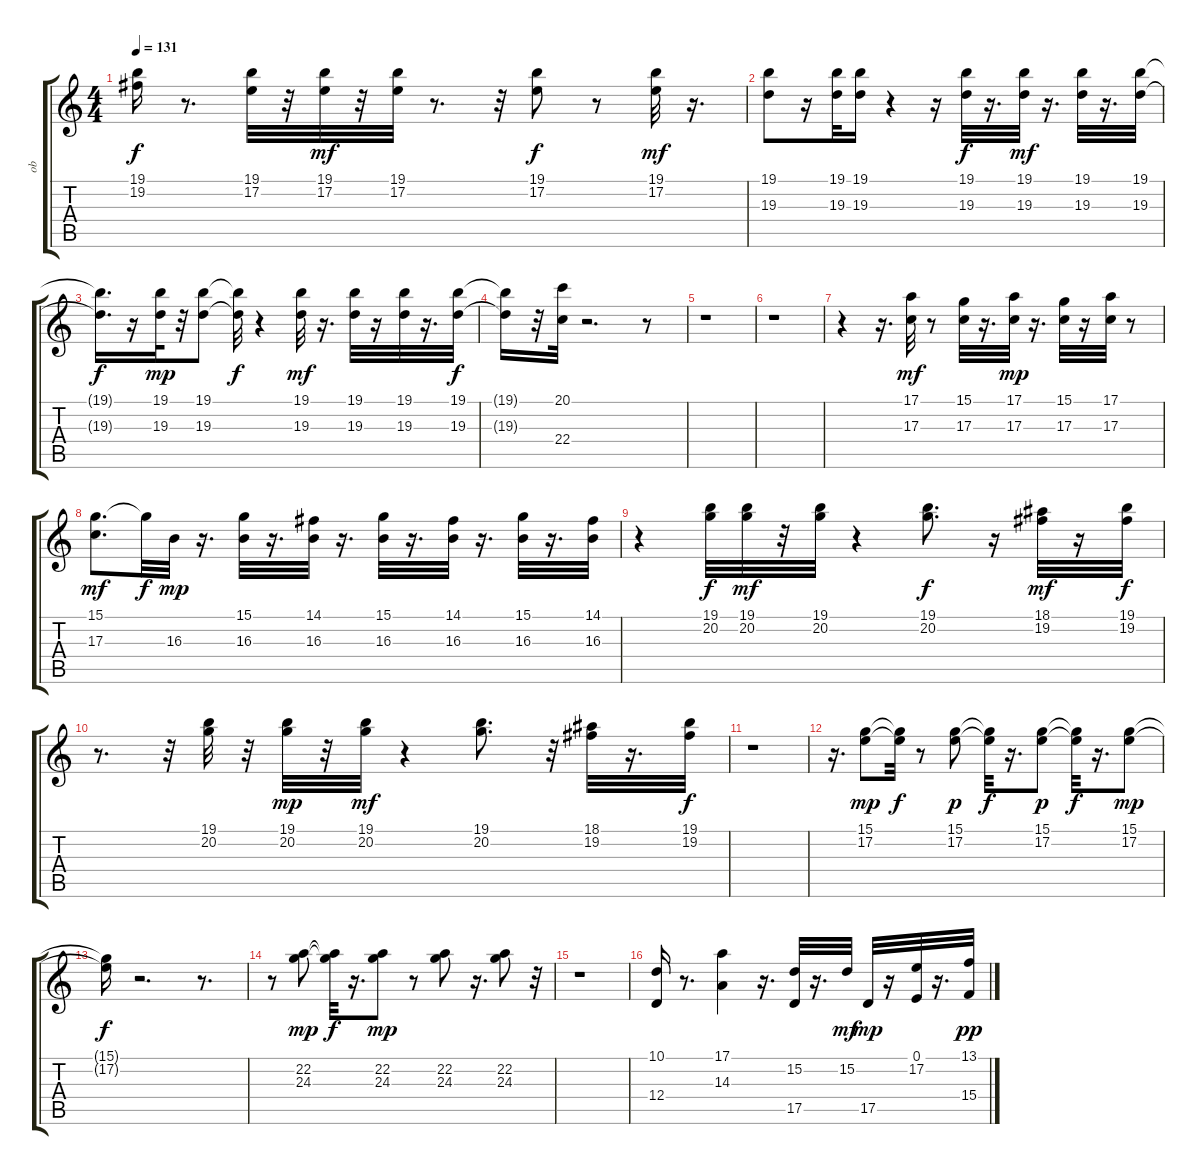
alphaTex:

\track ("ob" "ob") {instrument oboe}
\staff {score tabs}
\tuning (E4 B3 G3 D3 A2 E2) {hide}
\ts (4 4)
\tempo 131
\clef g2
\ks c
(19.1 19.2).16{dy f} r.8{d} (19.1 17.2).32 r.32 (19.1 17.2).32{dy mf} r.32 (19.1 17.2).32 r.8{d} r.32 (19.1 17.2).8{dy f} r.8 (19.1 17.2).32{dy mf} r.16{d} |
(19.1 19.3).8 r.16 (19.1 19.3).32 (19.1 19.3).16 r.4 r.16 (19.1 19.3).32{dy f} r.16{d} (19.1 19.3).32{dy mf} r.16{d} (19.1 19.3).32 r.16{d} (19.1 19.3).32 |
(19.1{t} 19.3{t}).16{d dy f} r.16 (19.1 19.3).32{dy mp} r.32 (19.1 19.3).8 (19.1{t} 19.3{t}).32{dy f} r.4 (19.1 19.3).32{dy mf} r.16{d} (19.1 19.3).32 r.16 (19.1 19.3).32 r.16{d} (19.1 19.3).32{dy f} |
(19.1{t} 19.3{t}).16 r.32 (20.1 22.4).32 r.2{d} r.8 |
r.1 |
r.1 |
r.4 r.16{d} (17.1 17.3).32{dy mf} r.8 (15.1 17.3).32 r.16{d} (17.1 17.3).32{dy mp} r.16{d} (15.1 17.3).32 r.16 (17.1 17.3).32 r.8 |
(15.1 17.3).8{d dy mf} 15.1{t}.32{dy f} 16.3.32{dy mp} r.16{d} (15.1 16.3).32 r.16{d} (14.1 16.3).32 r.16{d} (15.1 16.3).32 r.16{d} (14.1 16.3).32 r.16{d} (15.1 16.3).32 r.16{d} (14.1 16.3).32 |
r.4 (19.1 20.2).32{dy f} (19.1 20.2).32{dy mf} r.32 (19.1 20.2).32 r.4 (19.1 20.2).8{d dy f} r.16 (18.1 19.2).32{dy mf} r.16 (19.1 19.2).32{dy f} |
r.8{d} r.32 (19.1 20.2).32 r.32 (19.1 20.2).32{dy mp} r.32 (19.1 20.2).32{dy mf} r.4 (19.1 20.2).8{d} r.32 (18.1 19.2).32 r.16{d} (19.1 19.2).32{dy f} |
r.1 |
r.16{d} (15.1 17.2).8{dy mp} (15.1{t} 17.2{t}).32{dy f} r.8 (15.1 17.2).8{dy p} (15.1{t} 17.2{t}).32{dy f} r.16{d} (15.1 17.2).8{dy p} (15.1{t} 17.2{t}).32{dy f} r.16{d} (15.1 17.2).8{dy mp} |
(15.1{t} 17.2{t}).16{dy f} r.2{d} r.8{d} |
r.8 (22.2 24.3).8{dy mp} (22.2{t} 24.3{t}).32{dy f} r.16{d} (22.2 24.3).8{dy mp} r.8 (22.2 24.3).8 r.16{d} (22.2 24.3).8 r.32 |
r.1 |
(10.1 12.4).16 r.8{d} (17.1 14.3).4 r.16{d} (15.2 17.5).32 r.16{d} 15.2.32{dy mf} 17.5.32{dy mp} r.16 (0.1 17.2).32 r.16{d} (13.1 15.4).32{dy pp}
